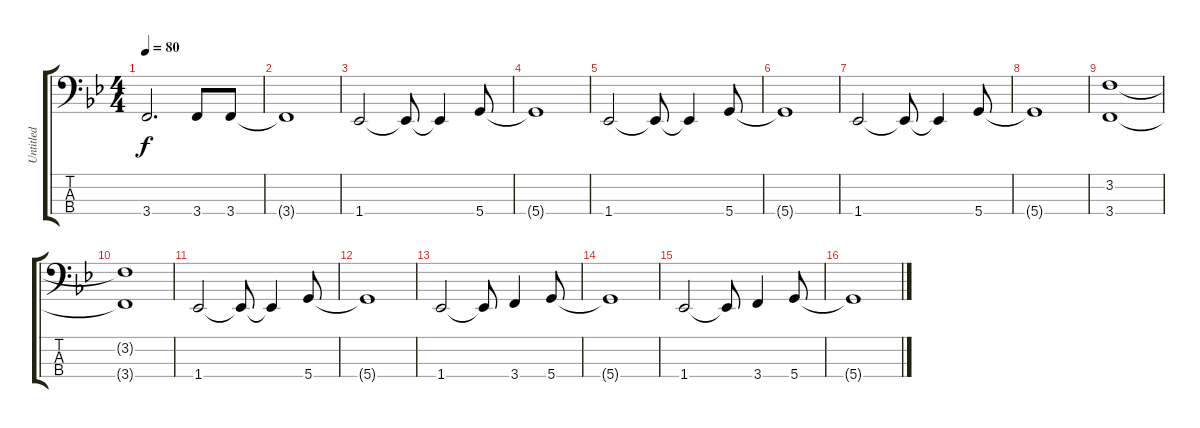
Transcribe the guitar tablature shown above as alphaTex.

\track ("Untitled" "Untitled") {instrument electricbassfinger}
\staff {score tabs}
\tuning (G2 D2 A1 D1) {hide}
\ts (4 4)
\tempo 80
\clef f4
\ks bb
3.4.2{d dy f} 3.4.8 3.4.8 |
3.4{t}.1 |
1.4.2 1.4{t}.8 1.4{t}.4 5.4.8 |
5.4{t}.1 |
1.4.2 1.4{t}.8 1.4{t}.4 5.4.8 |
5.4{t}.1 |
1.4.2 1.4{t}.8 1.4{t}.4 5.4.8 |
5.4{t}.1 |
(3.2 3.4).1 |
(3.2{t} 3.4{t}).1 |
1.4.2 1.4{t}.8 1.4{t}.4 5.4.8 |
5.4{t}.1 |
1.4.2 1.4{t}.8 3.4.4 5.4.8 |
5.4{t}.1 |
1.4.2 1.4{t}.8 3.4.4 5.4.8 |
5.4{t}.1
